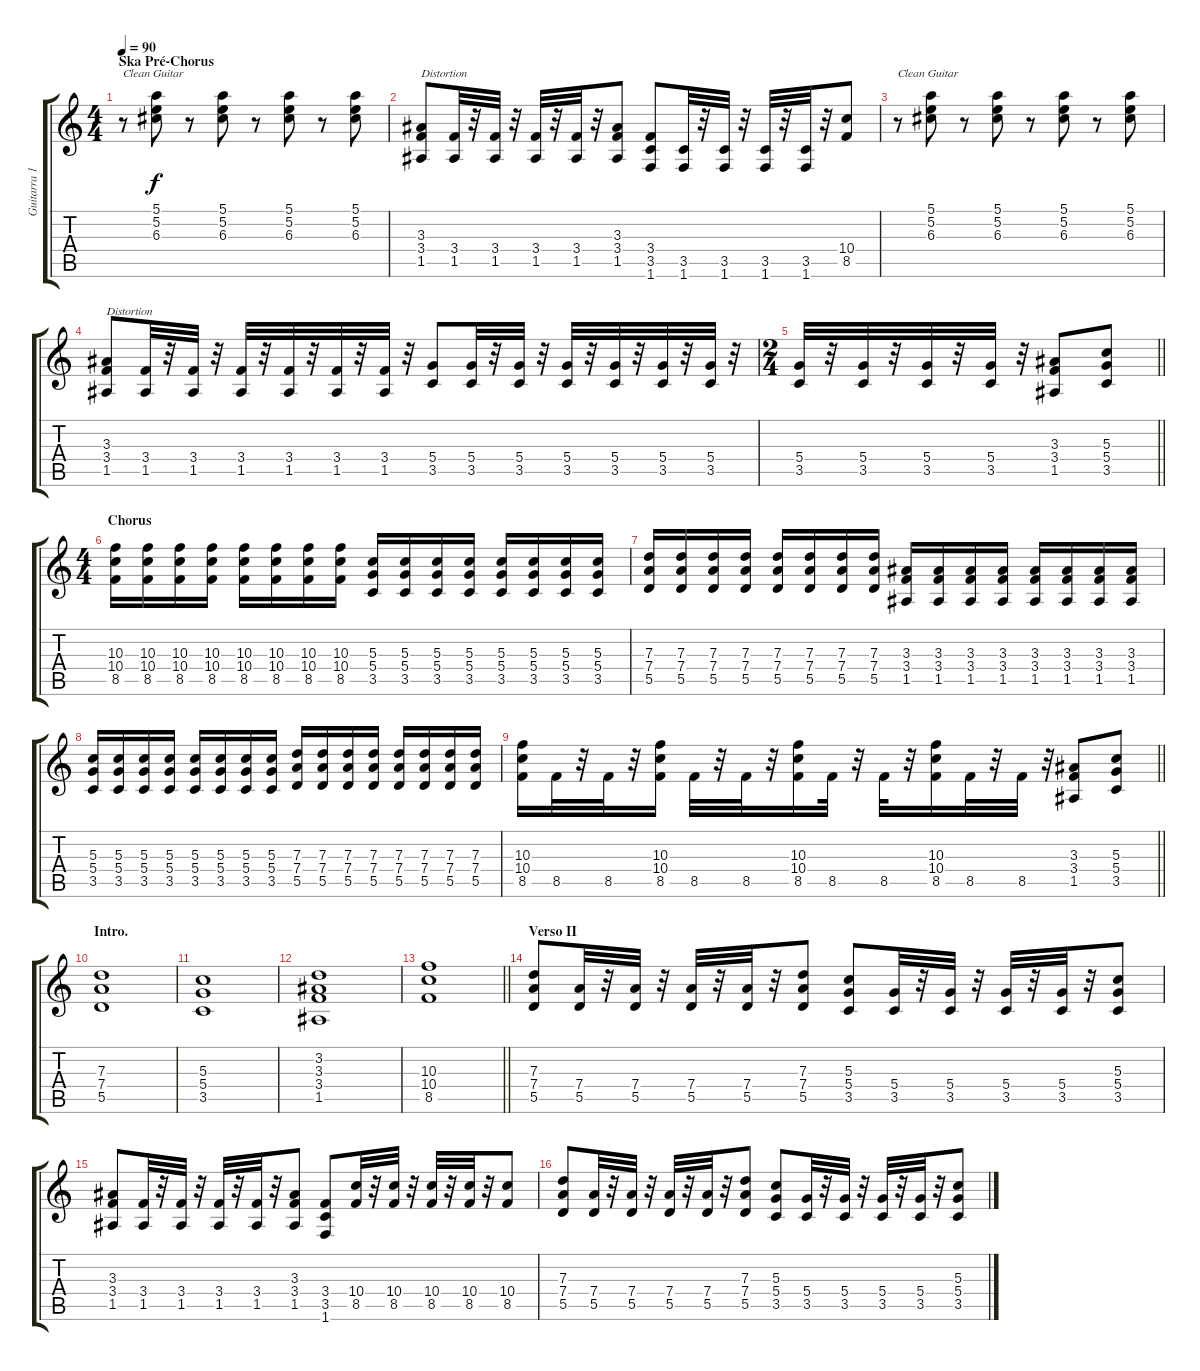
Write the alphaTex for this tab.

\track ("Guitarra 1 - Mathias" "Guitarra 1") {instrument distortionguitar}
\staff {score tabs}
\tuning (E4 B3 G3 D3 A2 E2) {hide}
\ts (4 4)
\section ("" "Ska Pré-Chorus")
\tempo 90
\clef g2
\ks c
r.8{txt "Clean Guitar" dy f instrument electricguitarclean} (5.1 5.2 6.3).8 r.8 (5.1 5.2 6.3).8 r.8 (5.1 5.2 6.3).8 r.8 (5.1 5.2 6.3).8 |
(3.3 3.4 1.5).8{txt "Distortion" instrument distortionguitar} (3.4 1.5).32 r.32 (3.4 1.5).32 r.32 (3.4 1.5).32 r.32 (3.4 1.5).32 r.32 (3.3 3.4 1.5).8 (3.4 3.5 1.6).8 (3.5 1.6).32 r.32 (3.5 1.6).32 r.32 (3.5 1.6).32 r.32 (3.5 1.6).32 r.32 (10.4 8.5).8 |
r.8{txt "Clean Guitar" instrument electricguitarclean} (5.1 5.2 6.3).8 r.8 (5.1 5.2 6.3).8 r.8 (5.1 5.2 6.3).8 r.8 (5.1 5.2 6.3).8 |
(3.3 3.4 1.5).8{txt "Distortion" instrument distortionguitar} (3.4 1.5).32 r.32 (3.4 1.5).32 r.32 (3.4 1.5).32 r.32 (3.4 1.5).32 r.32 (3.4 1.5).32 r.32 (3.4 1.5).32 r.32 (5.4 3.5).8 (5.4 3.5).32 r.32 (5.4 3.5).32 r.32 (5.4 3.5).32 r.32 (5.4 3.5).32 r.32 (5.4 3.5).32 r.32 (5.4 3.5).32 r.32 |
\ts (2 4)
\barLineRight lightlight
(5.4 3.5).32 r.32 (5.4 3.5).32 r.32 (5.4 3.5).32 r.32 (5.4 3.5).32 r.32 (3.3 3.4 1.5).8 (5.3 5.4 3.5).8 |
\ts (4 4)
\section ("" "Chorus")
(10.3 10.4 8.5).16 (10.3 10.4 8.5).16 (10.3 10.4 8.5).16 (10.3 10.4 8.5).16 (10.3 10.4 8.5).16 (10.3 10.4 8.5).16 (10.3 10.4 8.5).16 (10.3 10.4 8.5).16 (5.3 5.4 3.5).16 (5.3 5.4 3.5).16 (5.3 5.4 3.5).16 (5.3 5.4 3.5).16 (5.3 5.4 3.5).16 (5.3 5.4 3.5).16 (5.3 5.4 3.5).16 (5.3 5.4 3.5).16 |
(7.3 7.4 5.5).16 (7.3 7.4 5.5).16 (7.3 7.4 5.5).16 (7.3 7.4 5.5).16 (7.3 7.4 5.5).16 (7.3 7.4 5.5).16 (7.3 7.4 5.5).16 (7.3 7.4 5.5).16 (3.3 3.4 1.5).16 (3.3 3.4 1.5).16 (3.3 3.4 1.5).16 (3.3 3.4 1.5).16 (3.3 3.4 1.5).16 (3.3 3.4 1.5).16 (3.3 3.4 1.5).16 (3.3 3.4 1.5).16 |
(5.3 5.4 3.5).16 (5.3 5.4 3.5).16 (5.3 5.4 3.5).16 (5.3 5.4 3.5).16 (5.3 5.4 3.5).16 (5.3 5.4 3.5).16 (5.3 5.4 3.5).16 (5.3 5.4 3.5).16 (7.3 7.4 5.5).16 (7.3 7.4 5.5).16 (7.3 7.4 5.5).16 (7.3 7.4 5.5).16 (7.3 7.4 5.5).16 (7.3 7.4 5.5).16 (7.3 7.4 5.5).16 (7.3 7.4 5.5).16 |
\barLineRight lightlight
(10.3 10.4 8.5).16 8.5.32 r.32 8.5.32 r.32 (10.3 10.4 8.5).16 8.5.32 r.32 8.5.32 r.32 (10.3 10.4 8.5).16 8.5.32 r.32 8.5.32 r.32 (10.3 10.4 8.5).16 8.5.32 r.32 8.5.32 r.32 (3.3 3.4 1.5).8 (5.3 5.4 3.5).8 |
\section ("" "Intro.")
(7.3 7.4 5.5).1 |
(5.3 5.4 3.5).1 |
(3.2 3.3 3.4 1.5).1 |
\barLineRight lightlight
(10.3 10.4 8.5).1 |
\section ("" "Verso II")
(7.3 7.4 5.5).8 (7.4 5.5).32 r.32 (7.4 5.5).32 r.32 (7.4 5.5).32 r.32 (7.4 5.5).32 r.32 (7.3 7.4 5.5).8 (5.3 5.4 3.5).8 (5.4 3.5).32 r.32 (5.4 3.5).32 r.32 (5.4 3.5).32 r.32 (5.4 3.5).32 r.32 (5.3 5.4 3.5).8 |
(3.3 3.4 1.5).8 (3.4 1.5).32 r.32 (3.4 1.5).32 r.32 (3.4 1.5).32 r.32 (3.4 1.5).32 r.32 (3.3 3.4 1.5).8 (3.4 3.5 1.6).8 (10.4 8.5).32 r.32 (10.4 8.5).32 r.32 (10.4 8.5).32 r.32 (10.4 8.5).32 r.32 (10.4 8.5).8 |
(7.3 7.4 5.5).8 (7.4 5.5).32 r.32 (7.4 5.5).32 r.32 (7.4 5.5).32 r.32 (7.4 5.5).32 r.32 (7.3 7.4 5.5).8 (5.3 5.4 3.5).8 (5.4 3.5).32 r.32 (5.4 3.5).32 r.32 (5.4 3.5).32 r.32 (5.4 3.5).32 r.32 (5.3 5.4 3.5).8
